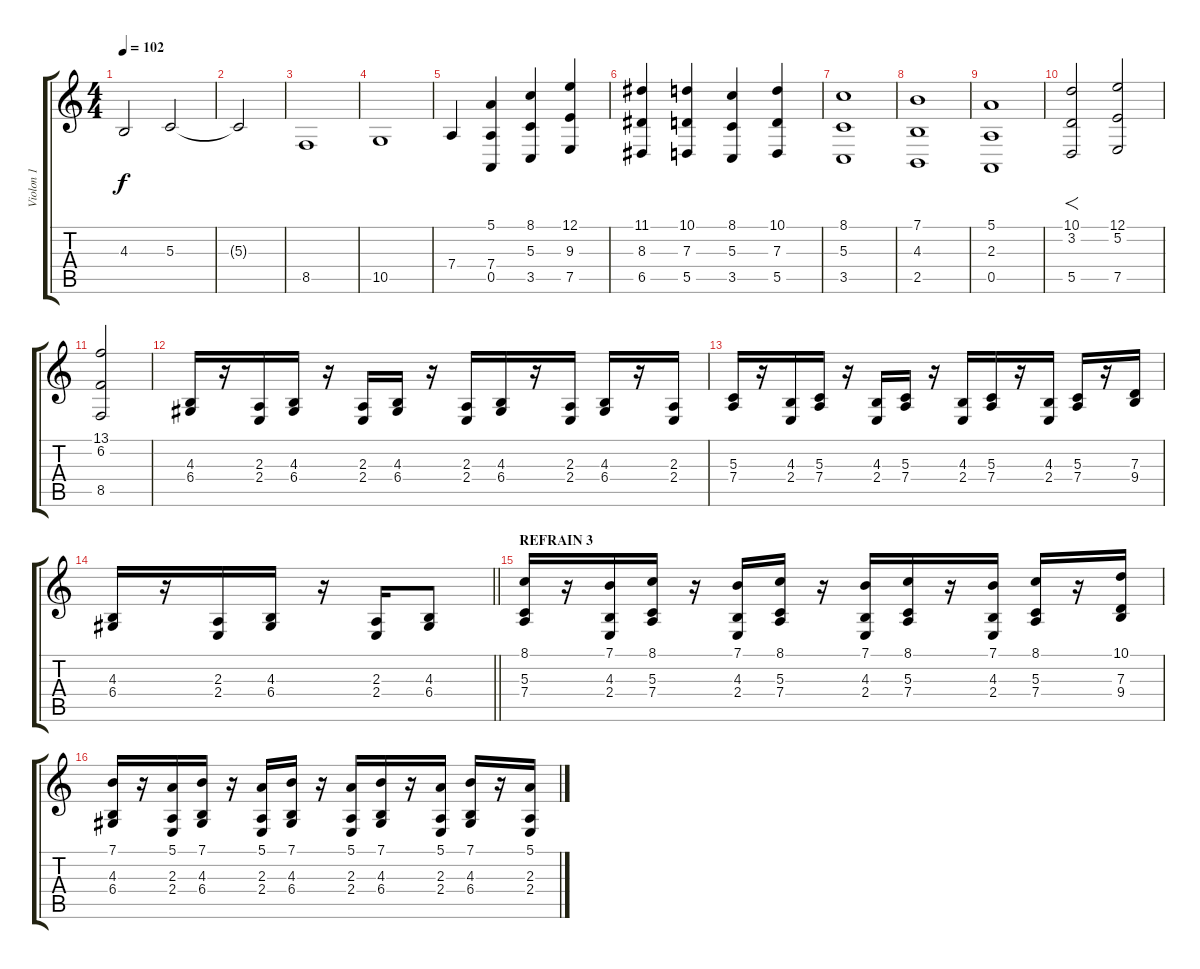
\track ("Violon 1" "Violon 1") {instrument stringensemble1}
\staff {score tabs}
\tuning (E4 B3 G3 D3 A2 E2) {hide}
\ts (4 4)
\tempo 102
\clef g2
\ks c
4.3{t}.2{dy f} 5.3.2 |
5.3{t}.2 |
8.5.1 |
10.5.1 |
7.4.4 (5.1 7.4 0.5).4 (8.1 5.3 3.5).4 (12.1 9.3 7.5).4 |
(11.1 8.3 6.5).4 (10.1 7.3 5.5).4 (8.1 5.3 3.5).4 (10.1 7.3 5.5).4 |
(8.1 5.3 3.5).1 |
(7.1 4.3 2.5).1 |
(5.1 2.3 0.5).1 |
(10.1 3.2 5.5).2{f} (12.1 5.2 7.5).2 |
(13.1 6.2 8.5).2 |
(4.3 6.4).16 r.16 (2.3 2.4).16 (4.3 6.4).16 r.16 (2.3 2.4).16 (4.3 6.4).16 r.16 (2.3 2.4).16 (4.3 6.4).16 r.16 (2.3 2.4).16 (4.3 6.4).16 r.16 (2.3 2.4).16 |
(5.3 7.4).16 r.16 (4.3 2.4).16 (5.3 7.4).16 r.16 (4.3 2.4).16 (5.3 7.4).16 r.16 (4.3 2.4).16 (5.3 7.4).16 r.16 (4.3 2.4).16 (5.3 7.4).16 r.16 (7.3 9.4).16 |
\barLineRight lightlight
(4.3 6.4).16 r.16 (2.3 2.4).16 (4.3 6.4).16 r.16 (2.3 2.4).16 (4.3 6.4).8 |
\section ("" "REFRAIN 3")
(8.1 5.3 7.4).16 r.16 (7.1 4.3 2.4).16 (8.1 5.3 7.4).16 r.16 (7.1 4.3 2.4).16 (8.1 5.3 7.4).16 r.16 (7.1 4.3 2.4).16 (8.1 5.3 7.4).16 r.16 (7.1 4.3 2.4).16 (8.1 5.3 7.4).16 r.16 (10.1 7.3 9.4).16 |
(7.1 4.3 6.4).16 r.16 (5.1 2.3 2.4).16 (7.1 4.3 6.4).16 r.16 (5.1 2.3 2.4).16 (7.1 4.3 6.4).16 r.16 (5.1 2.3 2.4).16 (7.1 4.3 6.4).16 r.16 (5.1 2.3 2.4).16 (7.1 4.3 6.4).16 r.16 (5.1 2.3 2.4).16
